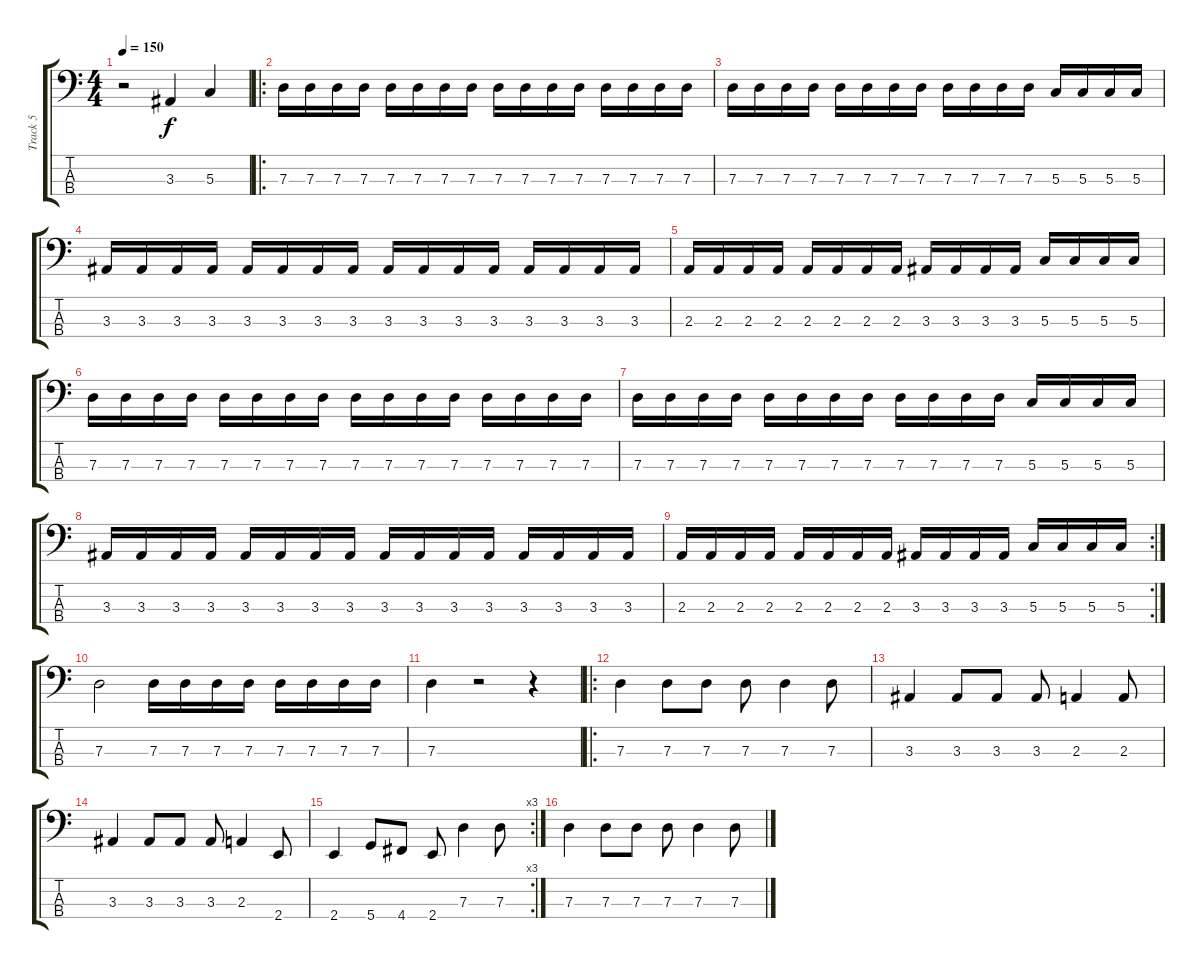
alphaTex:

\track ("Track 5" "Track 5") {instrument electricbassfinger}
\staff {score tabs}
\tuning (F2 C2 G1 D1) {hide}
\ts (4 4)
\tempo 150
\clef f4
\ks c
r.2{dy f instrument electricbassfinger} 3.3.4 5.3.4 |
\ro
7.3.16 7.3.16 7.3.16 7.3.16 7.3.16 7.3.16 7.3.16 7.3.16 7.3.16 7.3.16 7.3.16 7.3.16 7.3.16 7.3.16 7.3.16 7.3.16 |
7.3.16 7.3.16 7.3.16 7.3.16 7.3.16 7.3.16 7.3.16 7.3.16 7.3.16 7.3.16 7.3.16 7.3.16 5.3.16 5.3.16 5.3.16 5.3.16 |
3.3.16 3.3.16 3.3.16 3.3.16 3.3.16 3.3.16 3.3.16 3.3.16 3.3.16 3.3.16 3.3.16 3.3.16 3.3.16 3.3.16 3.3.16 3.3.16 |
2.3.16 2.3.16 2.3.16 2.3.16 2.3.16 2.3.16 2.3.16 2.3.16 3.3.16 3.3.16 3.3.16 3.3.16 5.3.16 5.3.16 5.3.16 5.3.16 |
7.3.16 7.3.16 7.3.16 7.3.16 7.3.16 7.3.16 7.3.16 7.3.16 7.3.16 7.3.16 7.3.16 7.3.16 7.3.16 7.3.16 7.3.16 7.3.16 |
7.3.16 7.3.16 7.3.16 7.3.16 7.3.16 7.3.16 7.3.16 7.3.16 7.3.16 7.3.16 7.3.16 7.3.16 5.3.16 5.3.16 5.3.16 5.3.16 |
3.3.16 3.3.16 3.3.16 3.3.16 3.3.16 3.3.16 3.3.16 3.3.16 3.3.16 3.3.16 3.3.16 3.3.16 3.3.16 3.3.16 3.3.16 3.3.16 |
\rc 2
2.3.16 2.3.16 2.3.16 2.3.16 2.3.16 2.3.16 2.3.16 2.3.16 3.3.16 3.3.16 3.3.16 3.3.16 5.3.16 5.3.16 5.3.16 5.3.16 |
7.3.2 7.3.16 7.3.16 7.3.16 7.3.16 7.3.16 7.3.16 7.3.16 7.3.16 |
7.3.4 r.2 r.4 |
\ro
7.3.4 7.3.8 7.3.8 7.3.8 7.3.4 7.3.8 |
3.3.4 3.3.8 3.3.8 3.3.8 2.3.4 2.3.8 |
3.3.4 3.3.8 3.3.8 3.3.8 2.3.4 2.4.8 |
\rc 3
2.4.4 5.4.8 4.4.8 2.4.8 7.3.4 7.3.8 |
7.3.4 7.3.8 7.3.8 7.3.8 7.3.4 7.3.8
